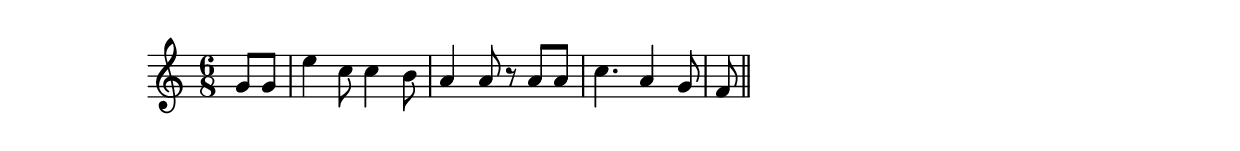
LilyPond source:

\version "2.19.49"
%{\header {
  title = "Halt!"
  composer = "Franz Schubert"
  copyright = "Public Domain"
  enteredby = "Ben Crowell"
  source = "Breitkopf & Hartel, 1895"
}%}
%{\tempo 8 = 200
%}
\score{{\key c\major
\relative g'  {
\partial 4
\time 6/8
  g8 g | e'4 c8 c4 b8 | a4 a8 r a a | c4. a4 g8 | f  \bar "||"
 
}
}}
